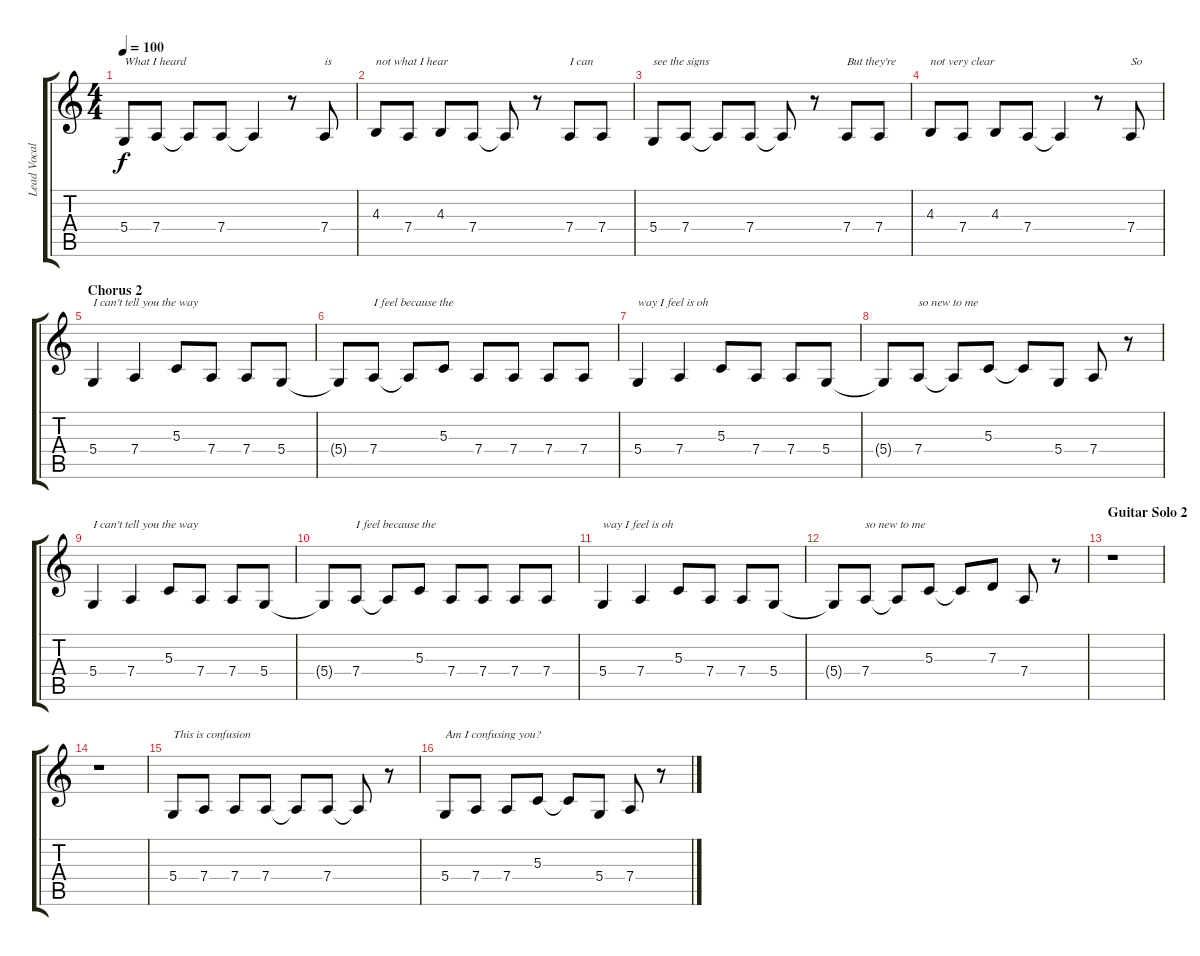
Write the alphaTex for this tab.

\track ("Lead Vocals" "Lead Vocal") {instrument tenorsax}
\staff {score tabs}
\tuning (E4 B3 G3 D3 A2 E2) {hide}
\ts (4 4)
\tempo 100
\clef g2
\ks c
5.4.8{txt "What I heard" dy f} 7.4.8 7.4{t}.8 7.4.8 7.4{t}.4 r.8 7.4.8{txt "is"} |
4.3.8{txt "not what I hear"} 7.4.8 4.3.8 7.4.8 7.4{t}.8 r.8 7.4.8{txt "I can"} 7.4.8 |
5.4.8{txt "see the signs"} 7.4.8 7.4{t}.8 7.4.8 7.4{t}.8 r.8 7.4.8{txt "But they're"} 7.4.8 |
4.3.8{txt "not very clear"} 7.4.8 4.3.8 7.4.8 7.4{t}.4 r.8 7.4.8{txt "So"} |
\section ("" "Chorus 2")
5.4.4{txt "I can't tell you the way"} 7.4.4 5.3.8 7.4.8 7.4.8 5.4.8 |
5.4{t}.8 7.4.8{txt "I feel because the"} 7.4{t}.8 5.3.8 7.4.8 7.4.8 7.4.8 7.4.8 |
5.4.4{txt "way I feel is oh"} 7.4.4 5.3.8 7.4.8 7.4.8 5.4.8 |
5.4{t}.8 7.4.8{txt "so new to me"} 7.4{t}.8 5.3.8 5.3{t}.8 5.4.8 7.4.8 r.8 |
5.4.4{txt "I can't tell you the way"} 7.4.4 5.3.8 7.4.8 7.4.8 5.4.8 |
5.4{t}.8 7.4.8{txt "I feel because the"} 7.4{t}.8 5.3.8 7.4.8 7.4.8 7.4.8 7.4.8 |
5.4.4{txt "way I feel is oh"} 7.4.4 5.3.8 7.4.8 7.4.8 5.4.8 |
5.4{t}.8 7.4.8{txt "so new to me"} 7.4{t}.8 5.3.8 5.3{t}.8 7.3.8 7.4.8 r.8 |
\section ("" "Guitar Solo 2")
r.1 |
r.1 |
5.4.8{txt "This is confusion"} 7.4.8 7.4.8 7.4.8 7.4{t}.8 7.4.8 7.4{t}.8 r.8 |
5.4.8{txt "Am I confusing you?"} 7.4.8 7.4.8 5.3.8 5.3{t}.8 5.4.8 7.4.8 r.8
